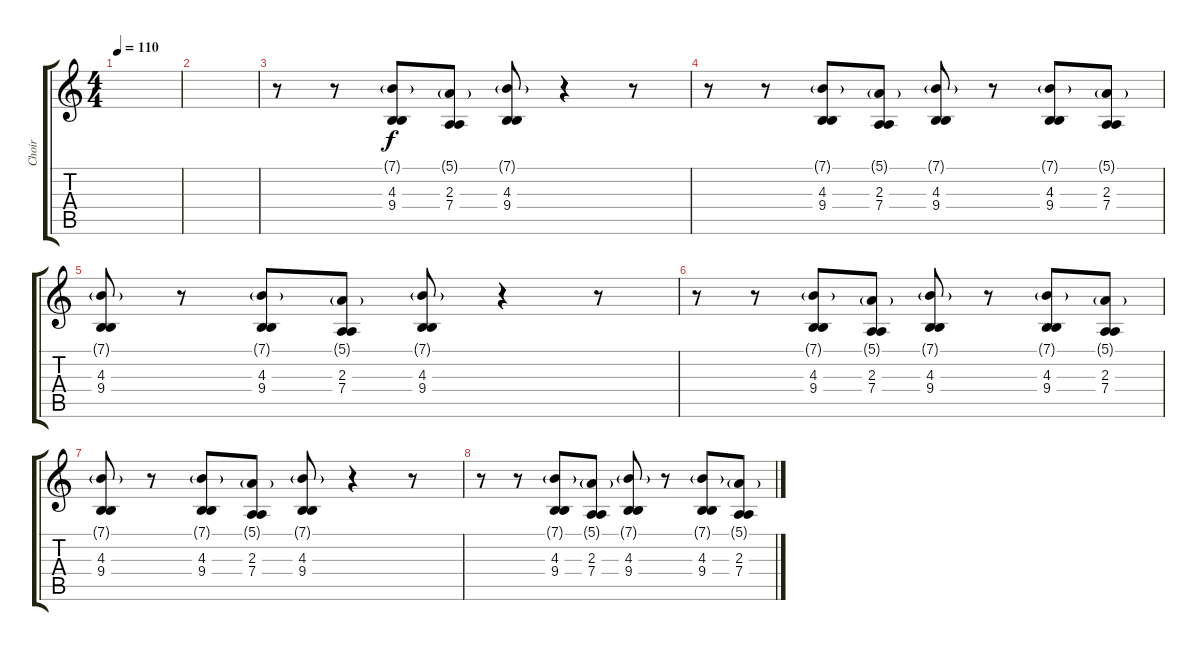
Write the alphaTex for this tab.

\track ("Choir" "Choir") {instrument voiceoohs}
\staff {score tabs}
\tuning (E4 B3 G3 D3 A2 E2) {hide}
\ts (4 4)
\tempo 110
\clef g2
\ks c
|
|
r.8 r.8 (7.1{g} 4.3 9.4).8 (5.1{g} 2.3 7.4).8 (7.1{g} 4.3 9.4).8 r.4 r.8 |
r.8 r.8 (7.1{g} 4.3 9.4).8 (5.1{g} 2.3 7.4).8 (7.1{g} 4.3 9.4).8 r.8 (7.1{g} 4.3 9.4).8 (5.1{g} 2.3 7.4).8 |
(7.1{g} 4.3 9.4).8 r.8 (7.1{g} 4.3 9.4).8 (5.1{g} 2.3 7.4).8 (7.1{g} 4.3 9.4).8 r.4 r.8 |
r.8 r.8 (7.1{g} 4.3 9.4).8 (5.1{g} 2.3 7.4).8 (7.1{g} 4.3 9.4).8 r.8 (7.1{g} 4.3 9.4).8 (5.1{g} 2.3 7.4).8 |
(7.1{g} 4.3 9.4).8 r.8 (7.1{g} 4.3 9.4).8 (5.1{g} 2.3 7.4).8 (7.1{g} 4.3 9.4).8 r.4 r.8 |
r.8 r.8 (7.1{g} 4.3 9.4).8 (5.1{g} 2.3 7.4).8 (7.1{g} 4.3 9.4).8 r.8 (7.1{g} 4.3 9.4).8 (5.1{g} 2.3 7.4).8
